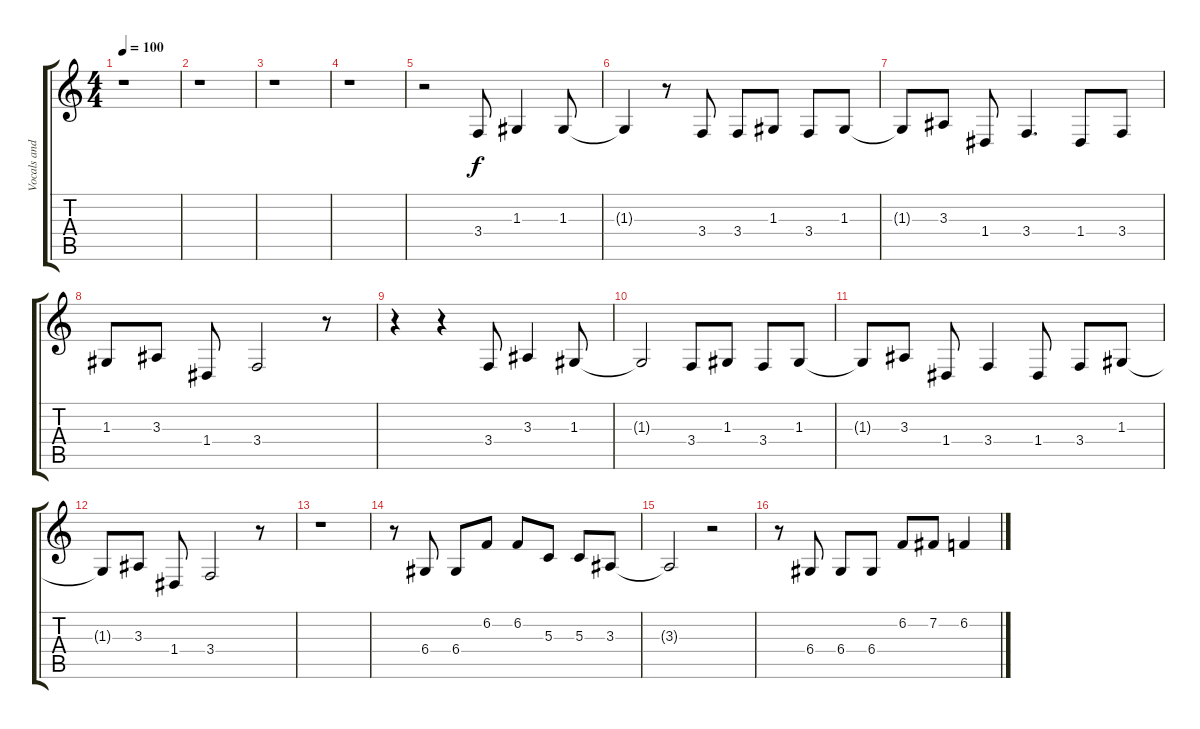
\track ("Vocals and Backup Vocals" "Vocals and") {instrument violin}
\staff {score tabs}
\tuning (E4 B3 G3 D3 A2 E2) {hide}
\ts (4 4)
\tempo 100
\clef g2
\ks c
r.1{dy f instrument violin} |
r.1 |
r.1 |
r.1 |
r.2 3.4.8 1.3.4 1.3.8 |
1.3{t}.4 r.8 3.4.8 3.4.8 1.3.8 3.4.8 1.3.8 |
1.3{t}.8 3.3.8 1.4.8 3.4.4{d} 1.4.8 3.4.8 |
1.3.8 3.3.8 1.4.8 3.4.2 r.8 |
r.4 r.4 3.4.8 3.3.4 1.3.8 |
1.3{t}.2 3.4.8 1.3.8 3.4.8 1.3.8 |
1.3{t}.8 3.3.8 1.4.8 3.4.4 1.4.8 3.4.8 1.3.8 |
1.3{t}.8 3.3.8 1.4.8 3.4.2 r.8 |
r.1 |
r.8 6.4.8 6.4.8 6.2.8 6.2.8 5.3.8 5.3.8 3.3.8 |
3.3{t}.2 r.2 |
r.8 6.4.8 6.4.8 6.4.8 6.2.8 7.2.8 6.2.4
